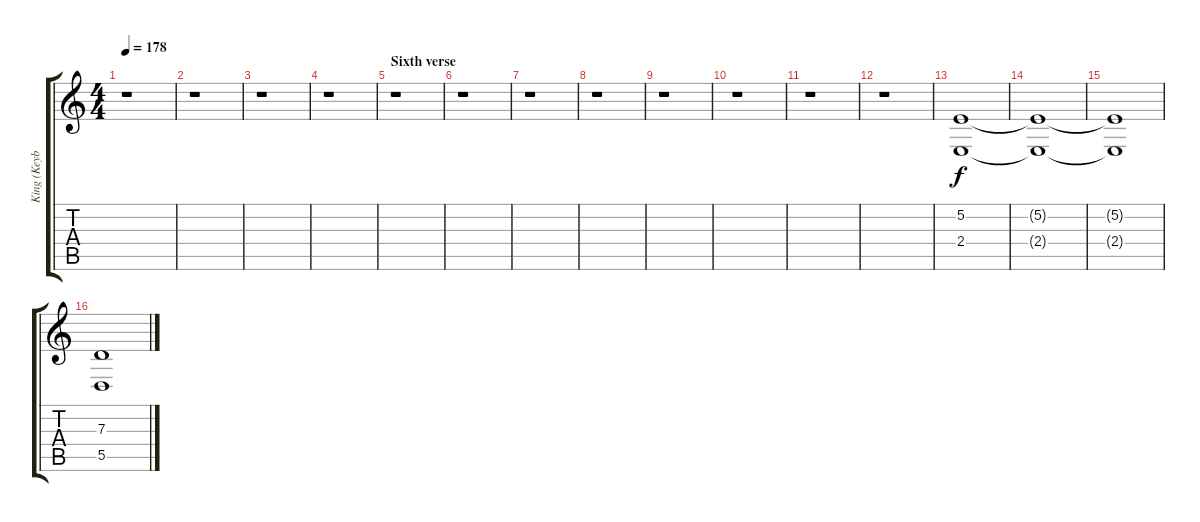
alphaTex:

\track ("King (Keyboards)" "King (Keyb") {instrument stringensemble1}
\staff {score tabs}
\tuning (E4 B3 G3 D3 A2 E2) {hide}
\ts (4 4)
\tempo 178
\clef g2
\ks c
r.1{dy f} |
r.1 |
r.1 |
r.1 |
\section ("" "Sixth verse")
r.1 |
r.1 |
r.1 |
r.1 |
r.1 |
r.1 |
r.1 |
r.1 |
(5.2 2.4).1 |
(5.2{t} 2.4{t}).1 |
(5.2{t} 2.4{t}).1 |
(7.3 5.5).1
